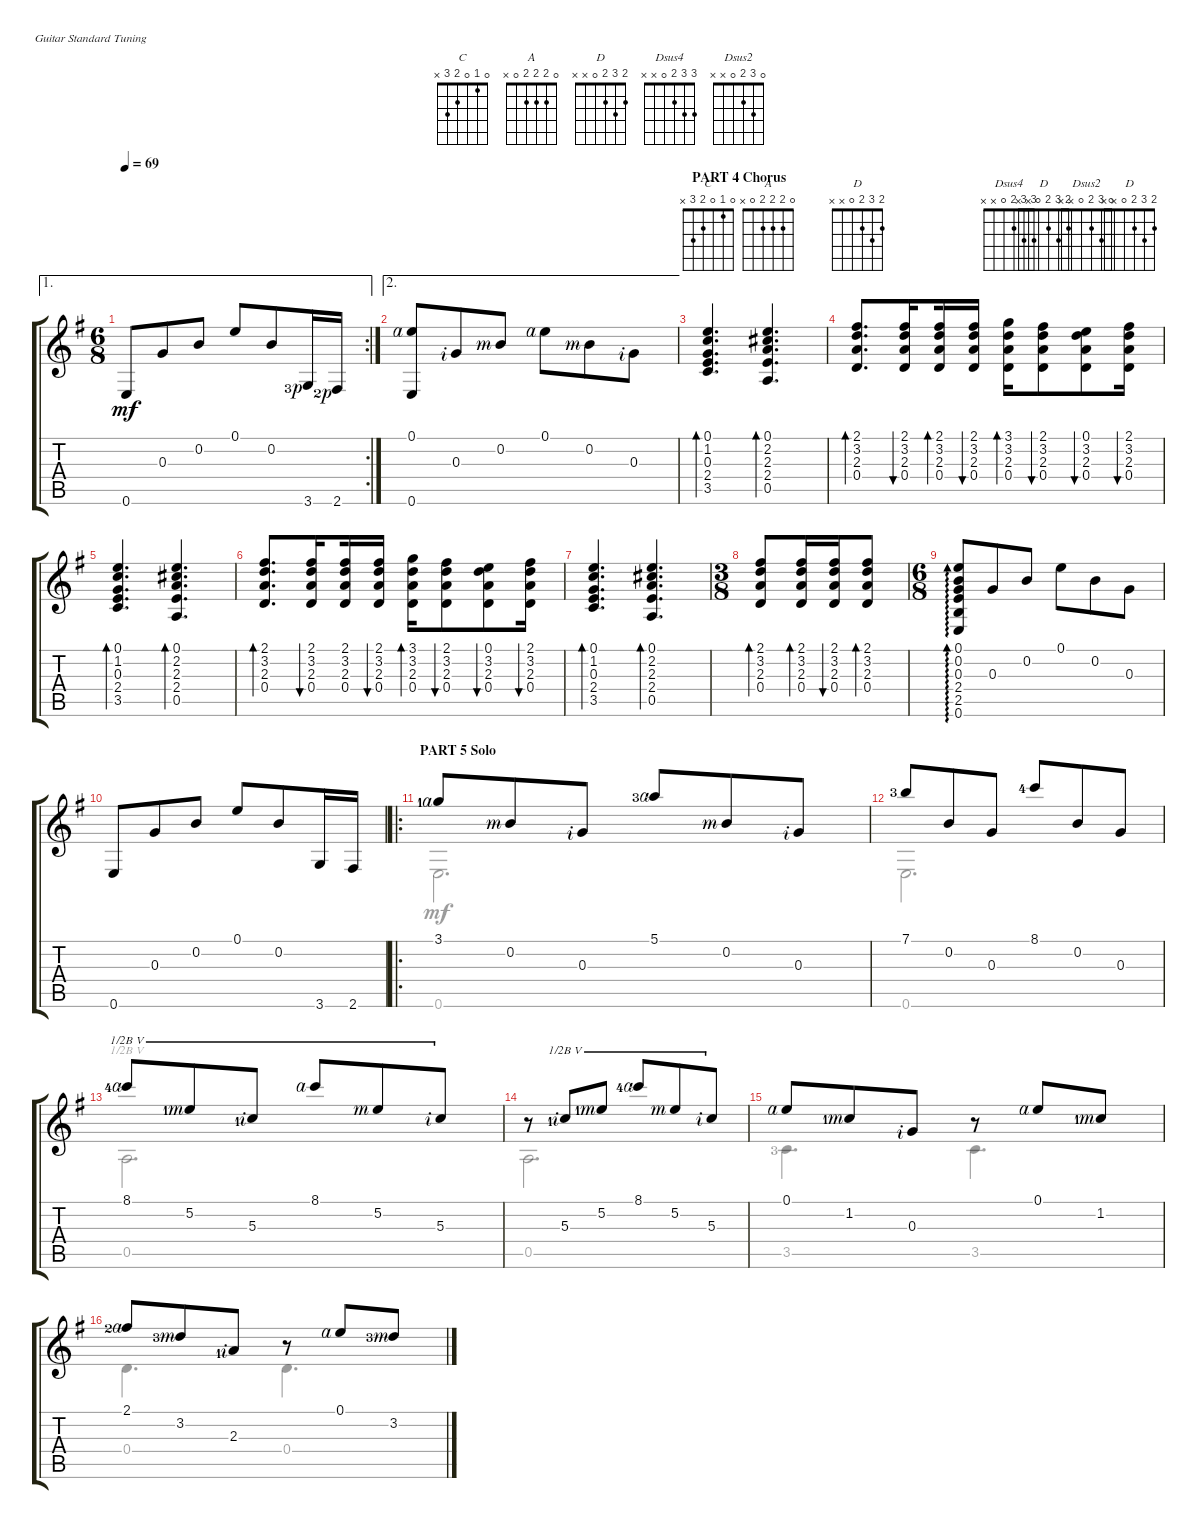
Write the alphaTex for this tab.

\defaultSystemsLayout 4
\bracketExtendMode groupsimilarinstruments
\singleTrackTrackNamePolicy hidden
\multiTrackTrackNamePolicy hidden
\firstSystemTrackNameOrientation horizontal
\otherSystemsTrackNameOrientation horizontal
\chordDiagramsInScore
\track ("NOTHING ELSE MATTERS" "N-Gt") {instrument acousticguitarnylon}
\staff {score tabs}
\tuning (E4 B3 G3 D3 A2 E2)
\chord ("C" 0 1 0 2 3 x)
\chord ("A" 0 2 2 2 0 x)
\chord ("D" 2 3 2 0 x x)
\chord ("Dsus4" 3 3 2 0 x x)
\chord ("Dsus2" 0 3 2 0 x x)
\voice
\ae 1
\rc 2
\ts (6 8)
\tempo 69
\clef g2
\ks eminor
0.6.8{dy mf} 0.3.8 0.2.8 0.1.8 0.2.8 3.6{lf 4 rf 1}.16 2.6{lf 3 rf 1}.16 |
\ae 2
(0.6 0.1{rf 4}).8 0.3{rf 2}.8 0.2{rf 3}.8 0.1{rf 4}.8 0.2{rf 3}.8 0.3{rf 2}.8 |
\section ("" "PART 4 Chorus")
(3.5 2.4 0.3 1.2 0.1).4{d bd 30 ch "C"} (0.5 2.4 2.3 2.2 0.1).4{d bd 30 ch "A"} |
(0.4 2.3 3.2 2.1).8{d bd 30 ch "D"} (0.4 2.3 3.2 2.1).16{bu 30 beam splitsecondary} (0.4 2.3 3.2 2.1).16{bd 30} (0.4 2.3 3.2 2.1).16{bu 30} (0.4 2.3 3.2 3.1).16{bd 30 ch "Dsus4"} (0.4 2.3 3.2 2.1).8{bu 30 ch "D"} (0.4 2.3 3.2 0.1).8{bu 30 ch "Dsus2"} (0.4 2.3 3.2 2.1).16{bu 30 ch "D"} |
(3.5 2.4 0.3 1.2 0.1).4{d bd 30} (0.5 2.4 2.3 2.2 0.1).4{d bd 30} |
(0.4 2.3 3.2 2.1).8{d bd 30} (0.4 2.3 3.2 2.1).16{bu 30 beam splitsecondary} (0.4 2.3 3.2 2.1).16 (0.4 2.3 3.2 2.1).16{bu 30} (0.4 2.3 3.2 3.1).16{bd 30} (0.4 2.3 3.2 2.1).8{bu 30} (0.4 2.3 3.2 0.1).8{bu 30} (0.4 2.3 3.2 2.1).16{bu 30} |
(3.5 2.4 0.3 1.2 0.1).4{d bd 30} (0.5 2.4 2.3 2.2 0.1).4{d bd 30} |
\ts (3 8)
(0.4 2.3 3.2 2.1).8{bd 30} (0.4 2.3 3.2 2.1).16{bd 30 beam merge} (0.4 2.3 3.2 2.1).16{bu 30} (0.4 2.3 3.2 2.1).8{bd 30} |
\ts (6 8)
(0.6 2.5 2.4 0.3 0.2 0.1).8{ad 0} 0.3.8 0.2.8 0.1.8 0.2.8 0.3.8 |
0.6.8 0.3.8 0.2.8 0.1.8 0.2.8 3.6.16 2.6.16 |
\ro
\section ("" "PART 5 Solo")
3.1{lf 2 rf 4}.8 0.2{rf 3}.8 0.3{rf 2}.8 5.1{lf 4 rf 4}.8 0.2{rf 3}.8 0.3{rf 2}.8 |
7.1{lf 4}.8 0.2.8 0.3.8 8.1{lf 5}.8 0.2.8 0.3.8 |
8.1{lf 5 rf 4}.8{barre (5 half)} 5.2{lf 2 rf 3}.8{barre (5 half)} 5.3{lf 2 rf 2}.8{barre (5 half)} 8.1{rf 4}.8{barre (5 half)} 5.2{rf 3}.8{barre (5 half)} 5.3{rf 2}.8{barre (5 half)} |
r.8 5.3{lf 2 rf 2}.8{barre (5 half)} 5.2{lf 2 rf 3}.8{barre (5 half)} 8.1{lf 5 rf 4}.8{barre (5 half)} 5.2{rf 3}.8{barre (5 half)} 5.3{rf 2}.8{barre (5 half)} |
0.1{rf 4}.8 1.2{lf 2 rf 3}.8 0.3{rf 2}.8 r.8 0.1{rf 4}.8 1.2{lf 2 rf 3}.8 |
2.1{lf 3 rf 4}.8 3.2{lf 4 rf 3}.8 2.3{lf 2 rf 2}.8 r.8 0.1{rf 4}.8 3.2{lf 4 rf 3}.8
\voice
\clef g2
\ottava regular
\simile none
\ks eminor
|
|
|
|
|
|
|
|
|
|
0.6.2{d} |
0.6.2{d} |
0.5.2{d barre (5 half)} |
0.5.2{d} |
3.5{lf 4}.4{d} 3.5.4{d} |
0.4.4{d} 0.4.4{d}
